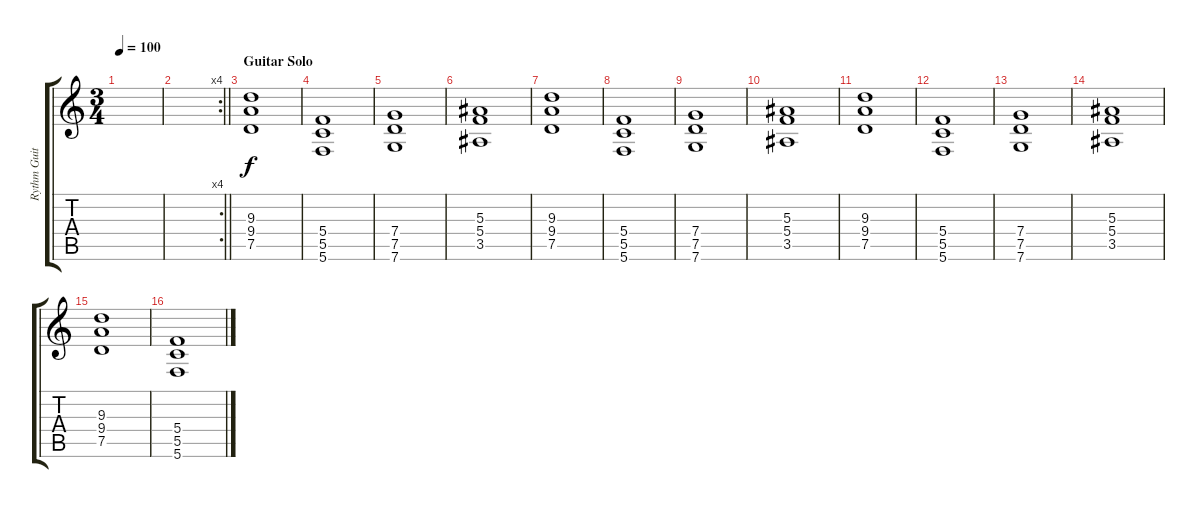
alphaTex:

\track ("Rythm Guitar" "Rythm Guit") {instrument distortionguitar}
\staff {score tabs}
\tuning (D4 A3 F3 C3 G2 C2) {hide}
\ts (3 4)
\tempo 100
\clef g2
\ks c
|
\rc 4
\barLineRight lightlight
|
\section ("" "Guitar Solo")
(9.3 9.4 7.5).1 |
(5.4 5.5 5.6).1 |
(7.4 7.5 7.6).1 |
(5.3 5.4 3.5).1 |
(9.3 9.4 7.5).1 |
(5.4 5.5 5.6).1 |
(7.4 7.5 7.6).1 |
(5.3 5.4 3.5).1 |
(9.3 9.4 7.5).1 |
(5.4 5.5 5.6).1 |
(7.4 7.5 7.6).1 |
(5.3 5.4 3.5).1 |
(9.3 9.4 7.5).1 |
(5.4 5.5 5.6).1
